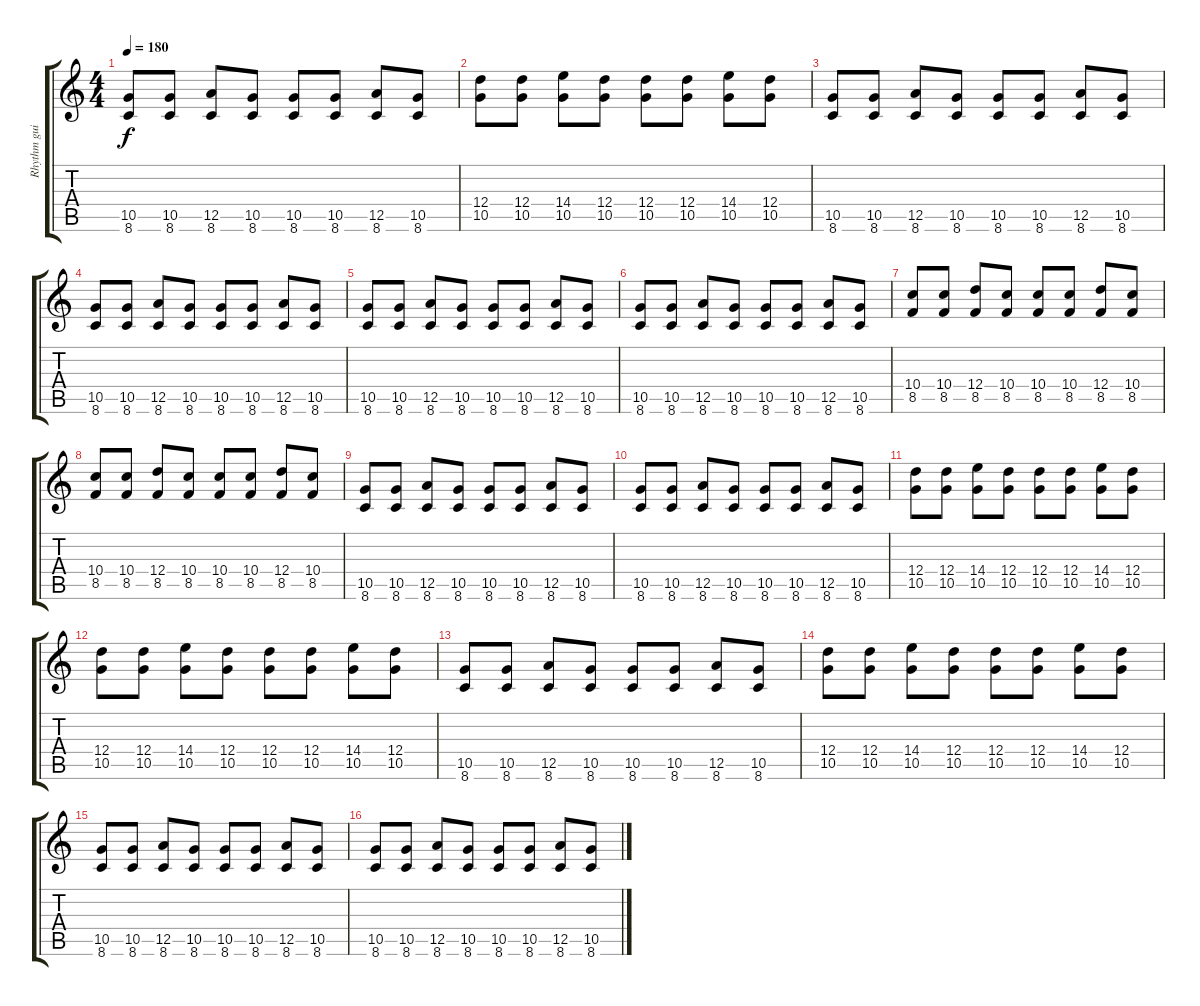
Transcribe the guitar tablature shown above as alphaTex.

\track ("Rhythm guitar" "Rhythm gui") {instrument overdrivenguitar}
\staff {score tabs}
\tuning (E4 B3 G3 D3 A2 E2) {hide}
\ts (4 4)
\tempo 180
\clef g2
\ks c
(10.5 8.6).8{dy f} (10.5 8.6).8 (12.5 8.6).8 (10.5 8.6).8 (10.5 8.6).8 (10.5 8.6).8 (12.5 8.6).8 (10.5 8.6).8 |
(12.4 10.5).8 (12.4 10.5).8 (14.4 10.5).8 (12.4 10.5).8 (12.4 10.5).8 (12.4 10.5).8 (14.4 10.5).8 (12.4 10.5).8 |
(10.5 8.6).8 (10.5 8.6).8 (12.5 8.6).8 (10.5 8.6).8 (10.5 8.6).8 (10.5 8.6).8 (12.5 8.6).8 (10.5 8.6).8 |
(10.5 8.6).8 (10.5 8.6).8 (12.5 8.6).8 (10.5 8.6).8 (10.5 8.6).8 (10.5 8.6).8 (12.5 8.6).8 (10.5 8.6).8 |
(10.5 8.6).8 (10.5 8.6).8 (12.5 8.6).8 (10.5 8.6).8 (10.5 8.6).8 (10.5 8.6).8 (12.5 8.6).8 (10.5 8.6).8 |
(10.5 8.6).8 (10.5 8.6).8 (12.5 8.6).8 (10.5 8.6).8 (10.5 8.6).8 (10.5 8.6).8 (12.5 8.6).8 (10.5 8.6).8 |
(10.4 8.5).8 (10.4 8.5).8 (12.4 8.5).8 (10.4 8.5).8 (10.4 8.5).8 (10.4 8.5).8 (12.4 8.5).8 (10.4 8.5).8 |
(10.4 8.5).8 (10.4 8.5).8 (12.4 8.5).8 (10.4 8.5).8 (10.4 8.5).8 (10.4 8.5).8 (12.4 8.5).8 (10.4 8.5).8 |
(10.5 8.6).8 (10.5 8.6).8 (12.5 8.6).8 (10.5 8.6).8 (10.5 8.6).8 (10.5 8.6).8 (12.5 8.6).8 (10.5 8.6).8 |
(10.5 8.6).8 (10.5 8.6).8 (12.5 8.6).8 (10.5 8.6).8 (10.5 8.6).8 (10.5 8.6).8 (12.5 8.6).8 (10.5 8.6).8 |
(12.4 10.5).8 (12.4 10.5).8 (14.4 10.5).8 (12.4 10.5).8 (12.4 10.5).8 (12.4 10.5).8 (14.4 10.5).8 (12.4 10.5).8 |
(12.4 10.5).8 (12.4 10.5).8 (14.4 10.5).8 (12.4 10.5).8 (12.4 10.5).8 (12.4 10.5).8 (14.4 10.5).8 (12.4 10.5).8 |
(10.5 8.6).8 (10.5 8.6).8 (12.5 8.6).8 (10.5 8.6).8 (10.5 8.6).8 (10.5 8.6).8 (12.5 8.6).8 (10.5 8.6).8 |
(12.4 10.5).8 (12.4 10.5).8 (14.4 10.5).8 (12.4 10.5).8 (12.4 10.5).8 (12.4 10.5).8 (14.4 10.5).8 (12.4 10.5).8 |
(10.5 8.6).8 (10.5 8.6).8 (12.5 8.6).8 (10.5 8.6).8 (10.5 8.6).8 (10.5 8.6).8 (12.5 8.6).8 (10.5 8.6).8 |
(10.5 8.6).8 (10.5 8.6).8 (12.5 8.6).8 (10.5 8.6).8 (10.5 8.6).8 (10.5 8.6).8 (12.5 8.6).8 (10.5 8.6).8
